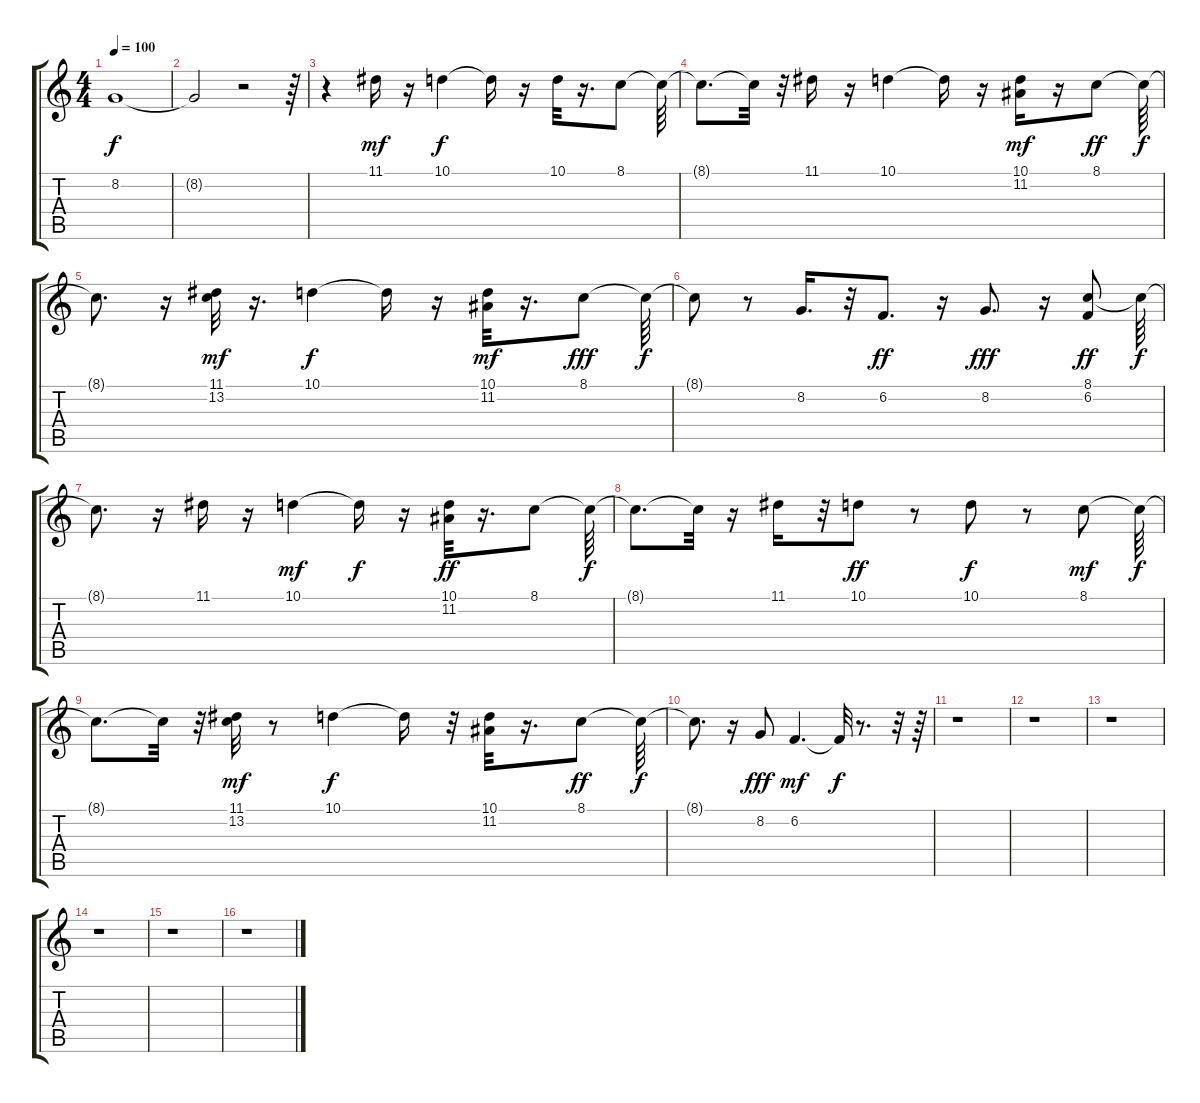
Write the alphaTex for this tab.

\track "" {instrument fx5brightness}
\staff {score tabs}
\tuning (E4 B3 G3 D3 A2 E2) {hide}
\ts (4 4)
\tempo 100
\clef g2
\ks c
8.2{t}.1{dy f} |
8.2{t}.2 r.2 r.64 |
r.4 11.1.16{dy mf} r.16 10.1.4{dy f} 10.1{t}.16 r.16 10.1.32 r.16{d} 8.1.8 8.1{t}.64 |
8.1{t}.8{d} 8.1{t}.32 r.32 11.1.16 r.16 10.1.4 10.1{t}.16 r.16 (10.1 11.2).16{dy mf} r.16 8.1.8{dy ff} 8.1{t}.64{dy f} |
8.1{t}.8{d} r.16 (11.1 13.2).32{dy mf} r.16{d} 10.1.4{dy f} 10.1{t}.16 r.16 (10.1 11.2).32{dy mf} r.16{d} 8.1.8{dy fff} 8.1{t}.64{dy f} |
8.1{t}.8 r.8 8.2.16{d} r.32 6.2.8{d dy ff} r.16 8.2.8{d dy fff} r.16 (8.1 6.2).8{dy ff} 8.1{t}.64{dy f} |
8.1{t}.8{d} r.16 11.1.16 r.16 10.1.4{dy mf} 10.1{t}.16{dy f} r.16 (10.1 11.2).32{dy ff} r.16{d} 8.1.8 8.1{t}.64{dy f} |
8.1{t}.8{d} 8.1{t}.32 r.16 11.1.16 r.32 10.1.8{dy ff} r.8 10.1.8{dy f} r.8 8.1.8{dy mf} 8.1{t}.64{dy f} |
8.1{t}.8{d} 8.1{t}.32 r.32 (11.1 13.2).32{dy mf} r.8 10.1.4{dy f} 10.1{t}.16 r.32 (10.1 11.2).32 r.16{d} 8.1.8{dy ff} 8.1{t}.64{dy f} |
8.1{t}.8{d} r.16 8.2.8{dy fff} 6.2.4{d dy mf} 6.2{t}.32{dy f} r.8{d} r.32 r.64 |
r.1 |
r.1 |
r.1 |
r.1 |
r.1 |
r.1
